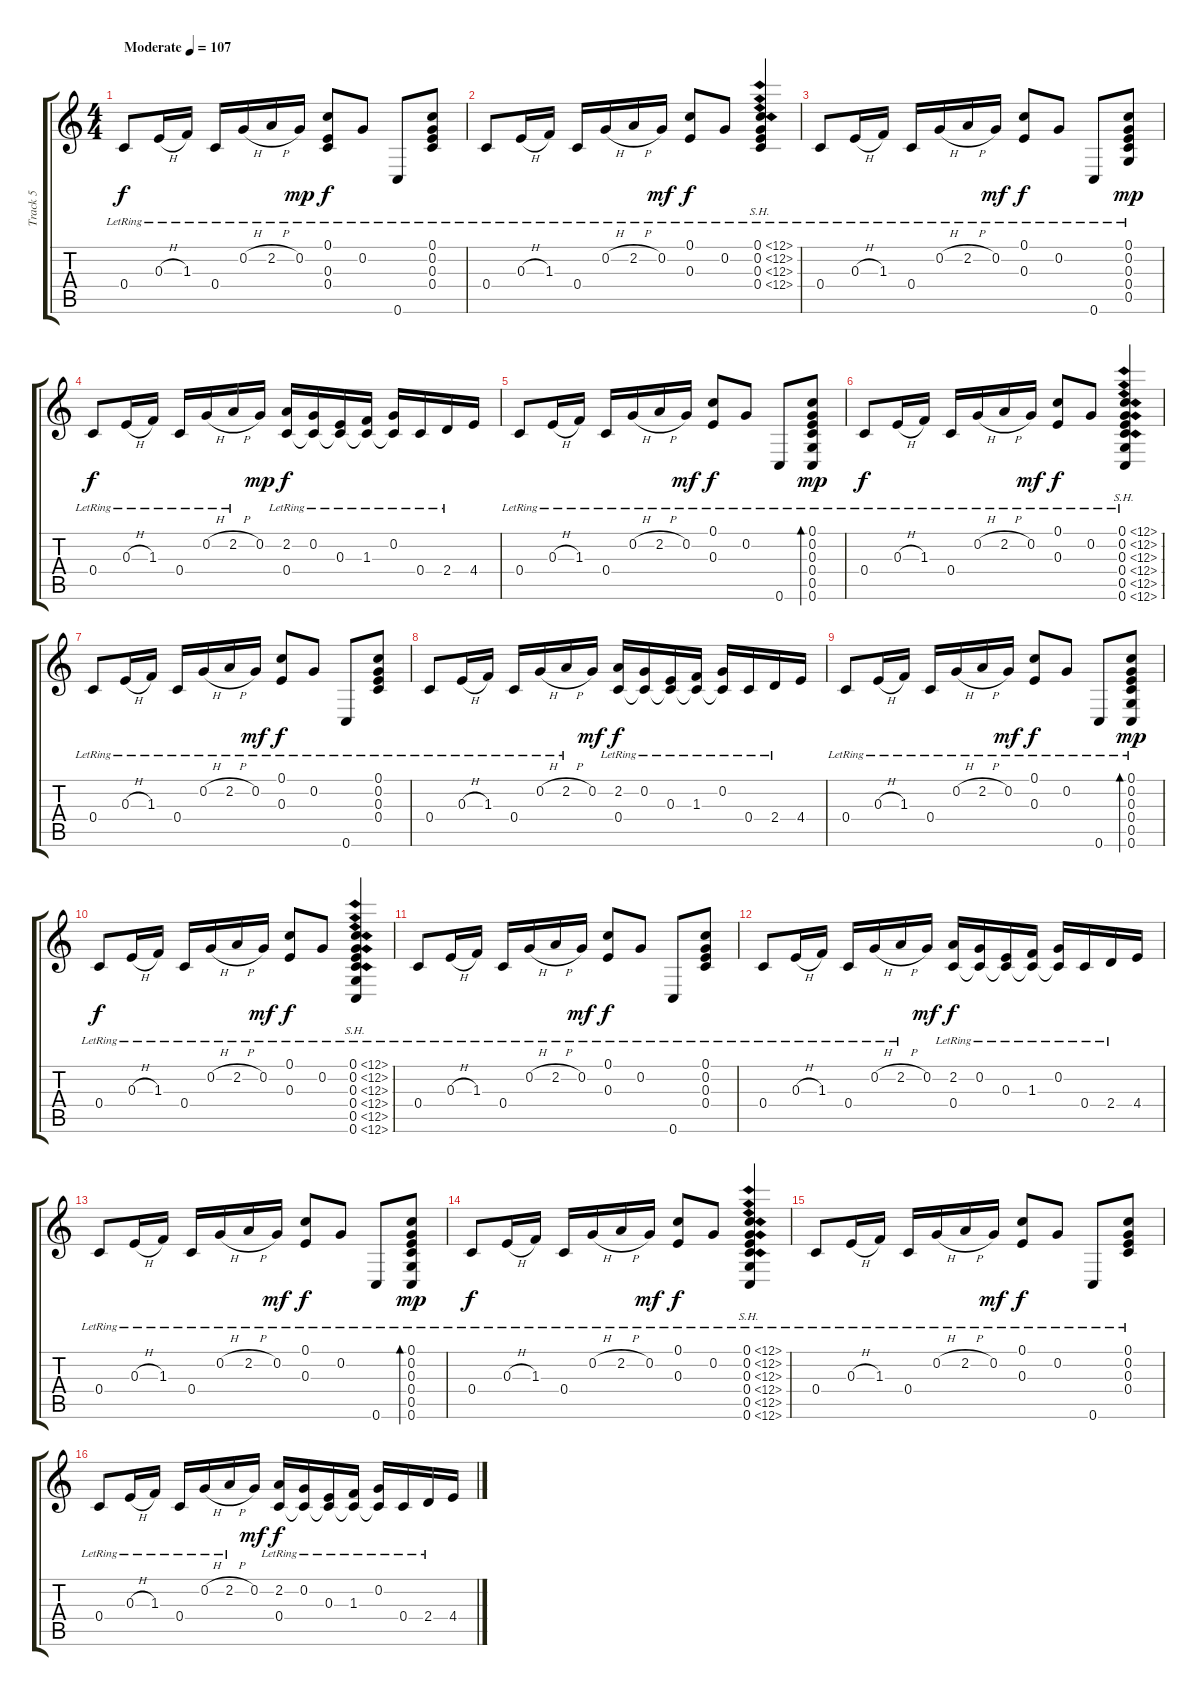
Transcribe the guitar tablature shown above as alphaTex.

\track ("Track 5" "Track 5") {instrument acousticguitarsteel}
\staff {score tabs}
\tuning (C4 G3 E3 C3 G2 C2) {hide}
\ts (4 4)
\tempo (107 "Moderate")
\clef g2
\ks c
0.4{lr}.8{dy f instrument acousticguitarsteel} 0.3{h lr}.16 1.3{lr}.16 0.4{lr}.16 0.2{h lr}.16 2.2{h lr}.16 0.2{lr}.16{dy mp} (0.1{lr} 0.3{lr} 0.4).8{dy f} 0.2{lr}.8 0.6{lr}.8 (0.1{lr} 0.2{lr} 0.3{lr} 0.4).8 |
0.4{lr}.8 0.3{h lr}.16 1.3{lr}.16 0.4{lr}.16 0.2{h lr}.16 2.2{h lr}.16 0.2{lr}.16{dy mf} (0.1{lr} 0.3{lr}).8{dy f} 0.2{lr}.8 (0.1{sh 12 lr} 0.2{sh 12 lr} 0.3{sh 12 lr} 0.4{sh 12 lr}).4 |
0.4{lr}.8 0.3{h lr}.16 1.3{lr}.16 0.4{lr}.16 0.2{h lr}.16 2.2{h lr}.16 0.2{lr}.16{dy mf} (0.1{lr} 0.3{lr}).8{dy f} 0.2{lr}.8 0.6{lr}.8 (0.1{lr} 0.2{lr} 0.3{lr} 0.4 0.5).8{dy mp} |
0.4{lr}.8{dy f} 0.3{h lr}.16 1.3{lr}.16 0.4{lr}.16 0.2{h lr}.16 2.2{h lr}.16 0.2.16{dy mp} (2.2{lr} 0.4).16{dy f} (0.2{lr} 0.4{t}).16 (0.3{lr} 0.4{t}).16 (1.3{lr} 0.4{t}).16 (0.2{lr} 0.4{t}).16 0.4{lr}.16 2.4{lr}.16 4.4.16 |
0.4{lr}.8 0.3{h lr}.16 1.3{lr}.16 0.4{lr}.16 0.2{h lr}.16 2.2{h lr}.16 0.2{lr}.16{dy mf} (0.1{lr} 0.3{lr}).8{dy f} 0.2{lr}.8 0.6{lr}.8 (0.1{lr} 0.2{lr} 0.3{lr} 0.4 0.5 0.6).8{bd 60 dy mp} |
0.4{lr}.8{dy f} 0.3{h lr}.16 1.3{lr}.16 0.4{lr}.16 0.2{h lr}.16 2.2{h lr}.16 0.2{lr}.16{dy mf} (0.1{lr} 0.3{lr}).8{dy f} 0.2{lr}.8 (0.1{sh 12} 0.2{sh 12} 0.3{sh 12 lr} 0.4{sh 12} 0.5{sh 12} 0.6{sh 12}).4 |
0.4{lr}.8 0.3{h lr}.16 1.3{lr}.16 0.4{lr}.16 0.2{h lr}.16 2.2{h lr}.16 0.2{lr}.16{dy mf} (0.1{lr} 0.3{lr}).8{dy f} 0.2{lr}.8 0.6{lr}.8 (0.1{lr} 0.2{lr} 0.3{lr} 0.4).8 |
0.4{lr}.8 0.3{h lr}.16 1.3{lr}.16 0.4{lr}.16 0.2{h lr}.16 2.2{h lr}.16 0.2.16{dy mf} (2.2{lr} 0.4).16{dy f} (0.2{lr} 0.4{t}).16 (0.3{lr} 0.4{t}).16 (1.3{lr} 0.4{t}).16 (0.2{lr} 0.4{t}).16 0.4{lr}.16 2.4{lr}.16 4.4.16 |
0.4{lr}.8 0.3{h lr}.16 1.3{lr}.16 0.4{lr}.16 0.2{h lr}.16 2.2{h lr}.16 0.2{lr}.16{dy mf} (0.1{lr} 0.3{lr}).8{dy f} 0.2{lr}.8 0.6{lr}.8 (0.1{lr} 0.2{lr} 0.3{lr} 0.4 0.5 0.6).8{bd 60 dy mp} |
0.4{lr}.8{dy f} 0.3{h lr}.16 1.3{lr}.16 0.4{lr}.16 0.2{h lr}.16 2.2{h lr}.16 0.2{lr}.16{dy mf} (0.1{lr} 0.3{lr}).8{dy f} 0.2{lr}.8 (0.1{sh 12} 0.2{sh 12} 0.3{sh 12 lr} 0.4{sh 12} 0.5{sh 12} 0.6{sh 12}).4 |
0.4{lr}.8 0.3{h lr}.16 1.3{lr}.16 0.4{lr}.16 0.2{h lr}.16 2.2{h lr}.16 0.2{lr}.16{dy mf} (0.1{lr} 0.3{lr}).8{dy f} 0.2{lr}.8 0.6{lr}.8 (0.1{lr} 0.2{lr} 0.3{lr} 0.4).8 |
0.4{lr}.8 0.3{h lr}.16 1.3{lr}.16 0.4{lr}.16 0.2{h lr}.16 2.2{h lr}.16 0.2.16{dy mf} (2.2{lr} 0.4).16{dy f} (0.2{lr} 0.4{t}).16 (0.3{lr} 0.4{t}).16 (1.3{lr} 0.4{t}).16 (0.2{lr} 0.4{t}).16 0.4{lr}.16 2.4{lr}.16 4.4.16 |
0.4{lr}.8 0.3{h lr}.16 1.3{lr}.16 0.4{lr}.16 0.2{h lr}.16 2.2{h lr}.16 0.2{lr}.16{dy mf} (0.1{lr} 0.3{lr}).8{dy f} 0.2{lr}.8 0.6{lr}.8 (0.1{lr} 0.2{lr} 0.3{lr} 0.4 0.5 0.6).8{bd 60 dy mp} |
0.4{lr}.8{dy f} 0.3{h lr}.16 1.3{lr}.16 0.4{lr}.16 0.2{h lr}.16 2.2{h lr}.16 0.2{lr}.16{dy mf} (0.1{lr} 0.3{lr}).8{dy f} 0.2{lr}.8 (0.1{sh 12} 0.2{sh 12} 0.3{sh 12 lr} 0.4{sh 12} 0.5{sh 12} 0.6{sh 12}).4 |
0.4{lr}.8 0.3{h lr}.16 1.3{lr}.16 0.4{lr}.16 0.2{h lr}.16 2.2{h lr}.16 0.2{lr}.16{dy mf} (0.1{lr} 0.3{lr}).8{dy f} 0.2{lr}.8 0.6{lr}.8 (0.1{lr} 0.2{lr} 0.3{lr} 0.4).8 |
0.4{lr}.8 0.3{h lr}.16 1.3{lr}.16 0.4{lr}.16 0.2{h lr}.16 2.2{h lr}.16 0.2.16{dy mf} (2.2{lr} 0.4).16{dy f} (0.2{lr} 0.4{t}).16 (0.3{lr} 0.4{t}).16 (1.3{lr} 0.4{t}).16 (0.2{lr} 0.4{t}).16 0.4{lr}.16 2.4{lr}.16 4.4.16
